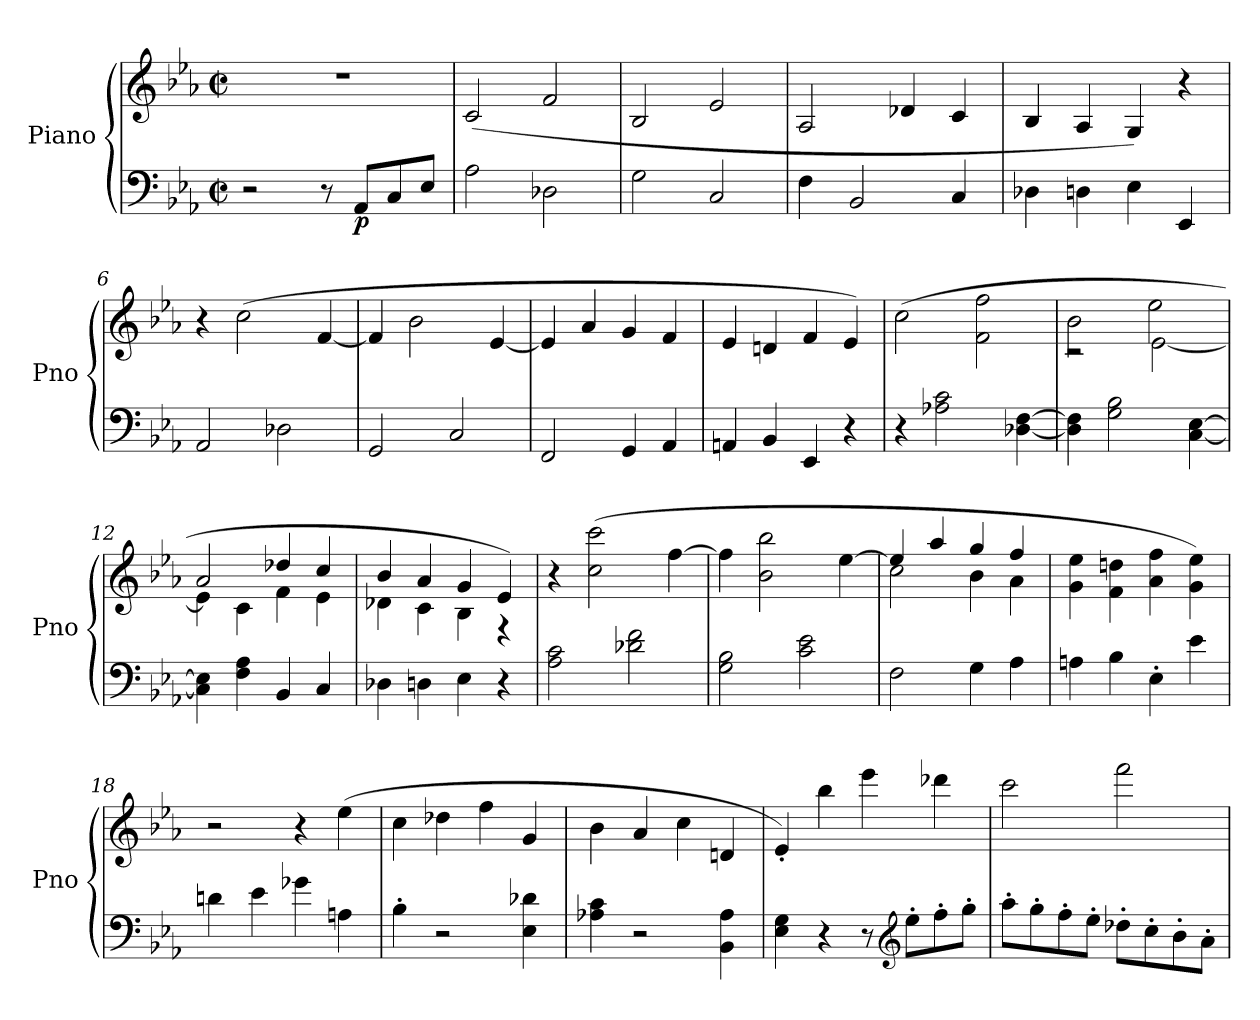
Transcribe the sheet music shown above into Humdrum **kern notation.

**kern	**kern	**dynam
*part1	*part1	*part1
*staff2	*staff1	*staff1/2
*I"Piano	*	*
*I'Pno	*	*
*clefF4	*clefG2	*
*k[b-e-a-]	*k[b-e-a-]	*
*M2/2	*M2/2	*
*met(c|)	*met(c|)	*
=1	=1	=1
2r	1r	.
8r	.	.
!	!	!LO:DY:b=2
8AA-/L	.	p
8C/	.	.
8E-/J	.	.
=2	=2	=2
2A-\	(>2c/	.
2D-X\	2f/	.
=3	=3	=3
2G\	2B-/	.
2C/	2e-/	.
=4	=4	=4
4F\	2A-/	.
2BB-/	.	.
.	4d-X/	.
4C/	4c/	.
=5	=5	=5
4D-X\	4B-/	.
4Dn\	4A-/	.
4E-\	4G/)	.
4EE-/	4r	.
=6	=6	=6
2AA-/	4r	.
.	(>2cc\	.
2D-X\	.	.
.	[4f/	.
=7	=7	=7
2GG/	4f/]	.
.	2b-\	.
2C/	.	.
.	[4e-/	.
=8	=8	=8
2FF/	4e-/]	.
.	4a-/	.
4GG/	4g/	.
4AA-/	4f/	.
=9	=9	=9
4AAn/	4e-/	.
4BB-/	4dn/	.
4EE-/	4f/	.
4r	4e-/)	.
!!LO:LB:g=z
=10	=10	=10
4r	(>2cc\	.
2A-X\ 2c\	.	.
.	2f\ 2ff\	.
[4D-X\ [4F\	.	.
=11	=11	=11
*	*^	*
4D-\] 4F\]	2b-\	2r	.
2G\ 2B-\	.	.	.
.	2ee-\	[2e-\	.
[4C\ [4E-\	.	.	.
=12	=12	=12	=12
4C\] 4E-\]	2a-/	4e-\]	.
4F\ 4A-\	.	4c\	.
4BB-/	4dd-X/	4f\	.
4C/	4cc/	4e-\	.
=13	=13	=13	=13
4D-X\	4b-/	4d-X\	.
4Dn\	4a-/	4c\	.
4E-\	4g/	4B-\	.
4r	4e-/)	4r	.
*	*v	*v	*
=14	=14	=14
2A-\ 2c\	4r	.
.	(>2cc\ 2ccc\	.
2d-X\ 2f\	.	.
.	[4ff\	.
=15	=15	=15
2G\ 2B-\	4ff\]	.
.	2b-\ 2bb-\	.
2c\ 2e-\	.	.
.	[4ee-\	.
=16	=16	=16
*	*^	*
2F\	4ee-/]	2cc\	.
.	4aa-/	.	.
4G\	4gg/	4b-\	.
4A-\	4ff/	4a-\	.
*	*v	*v	*
=17	=17	=17
4An\	4g\ 4ee-\	.
4B-\	4f\ 4ddn\	.
4E-'\	4a-\ 4ff\	.
4e-\	4g\ 4ee-\)	.
!!LO:LB:g=z
=18	=18	=18
4dn\	2r	.
4e-\	.	.
4g-X\	4r	.
4An\	(>4ee-\	.
=19	=19	=19
4B-'\	4cc\	.
2r	4dd-X\	.
.	4ff\	.
4E-\ 4d-X\	4g/	.
=20	=20	=20
4A-X\ 4c\	4b-\	.
2r	4a-/	.
.	4cc\	.
4BB-\ 4A-\	4dn/	.
=21	=21	=21
4E-\ 4G\	4e-'/)	.
4r	4bb-\	.
8r	4eee-\	.
*clefG2	*	*
8ee-'\L	.	.
8ff'\	4ddd-X\	.
8gg'\J	.	.
=22	=22	=22
8aa-'\L	2ccc\	.
8gg'\	.	.
8ff'\	.	.
8ee-'\J	.	.
8dd-X'\L	2fff\	.
8cc'\	.	.
8b-'\	.	.
8a-'\J	.	.
=	=	=
*-	*-	*-
